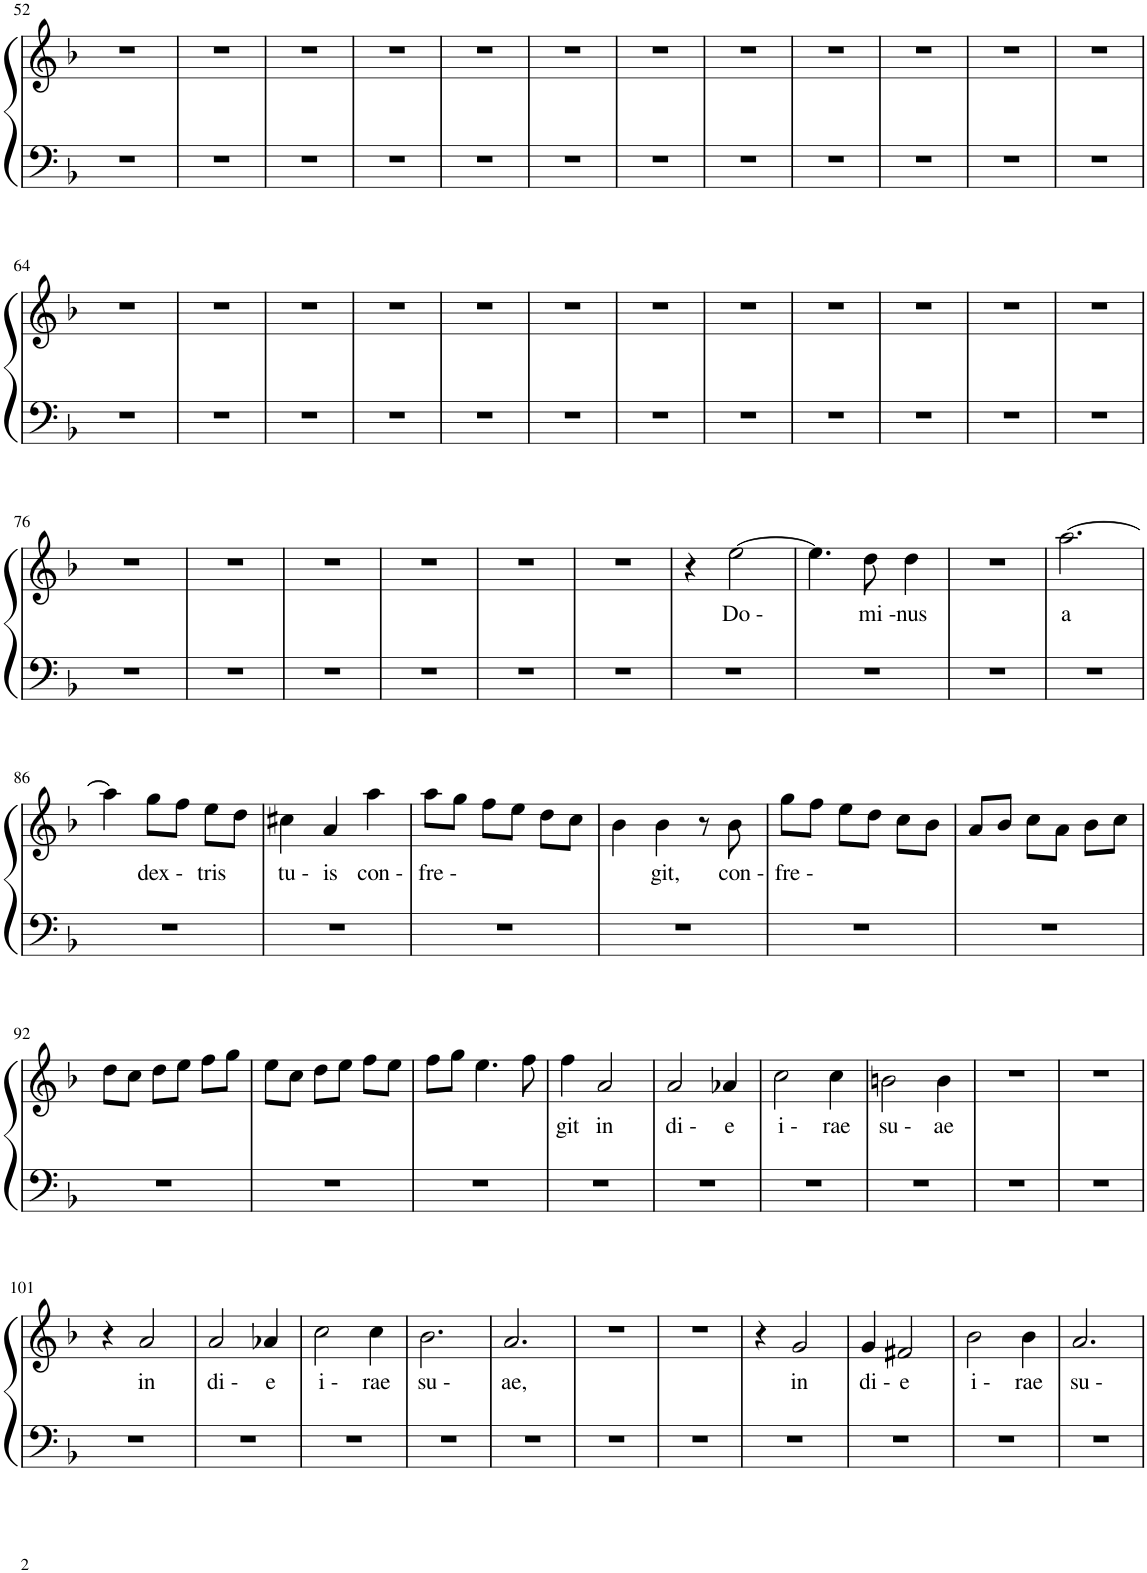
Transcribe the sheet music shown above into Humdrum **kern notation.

**kern	**kern	**text
*part1	*part1	*part1
*staff2	*staff1	*staff1
*I"Piano	*	*
*I'Pno.	*	*
!!LO:PB:g=z
*clefF4	*clefG2	*
*k[b-]	*k[b-]	*
*M3/4	*M3/4	*
=52	=52	=52
2.r	2.r	.
=53	=53	=53
2.r	2.r	.
=54	=54	=54
2.r	2.r	.
=55	=55	=55
2.r	2.r	.
=56	=56	=56
2.r	2.r	.
=57	=57	=57
2.r	2.r	.
=58	=58	=58
2.r	2.r	.
=59	=59	=59
2.r	2.r	.
=60	=60	=60
2.r	2.r	.
=61	=61	=61
2.r	2.r	.
=62	=62	=62
2.r	2.r	.
=63	=63	=63
2.r	2.r	.
!!LO:LB:g=z
=64	=64	=64
2.r	2.r	.
=65	=65	=65
2.r	2.r	.
=66	=66	=66
2.r	2.r	.
=67	=67	=67
2.r	2.r	.
=68	=68	=68
2.r	2.r	.
=69	=69	=69
2.r	2.r	.
=70	=70	=70
2.r	2.r	.
=71	=71	=71
2.r	2.r	.
=72	=72	=72
2.r	2.r	.
=73	=73	=73
2.r	2.r	.
=74	=74	=74
2.r	2.r	.
=75	=75	=75
2.r	2.r	.
!!LO:LB:g=z
=76	=76	=76
2.r	2.r	.
=77	=77	=77
2.r	2.r	.
=78	=78	=78
2.r	2.r	.
=79	=79	=79
2.r	2.r	.
=80	=80	=80
2.r	2.r	.
=81	=81	=81
2.r	2.r	.
=82	=82	=82
2.r	4r	.
!	!	!LO:LY:b
.	[2ee\	Do -
=83	=83	=83
2.r	4.ee\]	.
!	!	!LO:LY:b
.	8dd\	mi -
!	!	!LO:LY:b
.	4dd\	nus
=84	=84	=84
2.r	2.r	.
=85	=85	=85
!	!	!LO:LY:b
2.r	[2.aa\	a
!!LO:LB:g=z
=86	=86	=86
2.r	4aa\]	.
!	!	!LO:LY:b
.	8gg\L	dex -
.	8ff\J	.
!	!	!LO:LY:b
.	8ee\L	tris
.	8dd\J	.
=87	=87	=87
!	!	!LO:LY:b
2.r	4cc#X\	tu -
!	!	!LO:LY:b
.	4a/	is
!	!	!LO:LY:b
.	4aa\	con -
=88	=88	=88
!	!	!LO:LY:b
2.r	8aa\L	fre -
.	8gg\J	.
.	8ff\L	.
.	8ee\J	.
.	8dd\L	.
.	8cc\J	.
=89	=89	=89
2.r	4b-\	.
!	!	!LO:LY:b
.	4b-\	git,
.	8r	.
!	!	!LO:LY:b
.	8b-\	con -
=90	=90	=90
!	!	!LO:LY:b
2.r	8gg\L	fre -
.	8ff\J	.
.	8ee\L	.
.	8dd\J	.
.	8cc\L	.
.	8b-\J	.
=91	=91	=91
2.r	8a/L	.
.	8b-/J	.
.	8cc\L	.
.	8a\J	.
.	8b-\L	.
.	8cc\J	.
!!LO:LB:g=z
=92	=92	=92
2.r	8dd\L	.
.	8cc\J	.
.	8dd\L	.
.	8ee\J	.
.	8ff\L	.
.	8gg\J	.
=93	=93	=93
2.r	8ee\L	.
.	8cc\J	.
.	8dd\L	.
.	8ee\J	.
.	8ff\L	.
.	8ee\J	.
=94	=94	=94
2.r	8ff\L	.
.	8gg\J	.
.	4.ee\	.
.	8ff\	.
=95	=95	=95
!	!	!LO:LY:b
2.r	4ff\	git
!	!	!LO:LY:b
.	2a/	in
=96	=96	=96
!	!	!LO:LY:b
2.r	2a/	di -
!	!	!LO:LY:b
.	4a-X/	e
=97	=97	=97
!	!	!LO:LY:b
2.r	2cc\	i -
!	!	!LO:LY:b
.	4cc\	rae
=98	=98	=98
!	!	!LO:LY:b
2.r	2bn\	su -
!	!	!LO:LY:b
.	4b\	ae
=99	=99	=99
2.r	2.r	.
=100	=100	=100
2.r	2.r	.
!!LO:LB:g=z
=101	=101	=101
2.r	4r	.
!	!	!LO:LY:b
.	2a/	in
=102	=102	=102
!	!	!LO:LY:b
2.r	2a/	di -
!	!	!LO:LY:b
.	4a-X/	e
=103	=103	=103
!	!	!LO:LY:b
2.r	2cc\	i -
!	!	!LO:LY:b
.	4cc\	rae
=104	=104	=104
!	!	!LO:LY:b
2.r	2.b-\	su -
=105	=105	=105
!	!	!LO:LY:b
2.r	2.a/	ae,
=106	=106	=106
2.r	2.r	.
=107	=107	=107
2.r	2.r	.
=108	=108	=108
2.r	4r	.
!	!	!LO:LY:b
.	2g/	in
=109	=109	=109
!	!	!LO:LY:b
2.r	4g/	di -
!	!	!LO:LY:b
.	2f#X/	e
=110	=110	=110
!	!	!LO:LY:b
2.r	2b-\	i -
!	!	!LO:LY:b
.	4b-\	rae
=111	=111	=111
!	!	!LO:LY:b
2.r	2.a/	su -
=	=	=
*-	*-	*-
